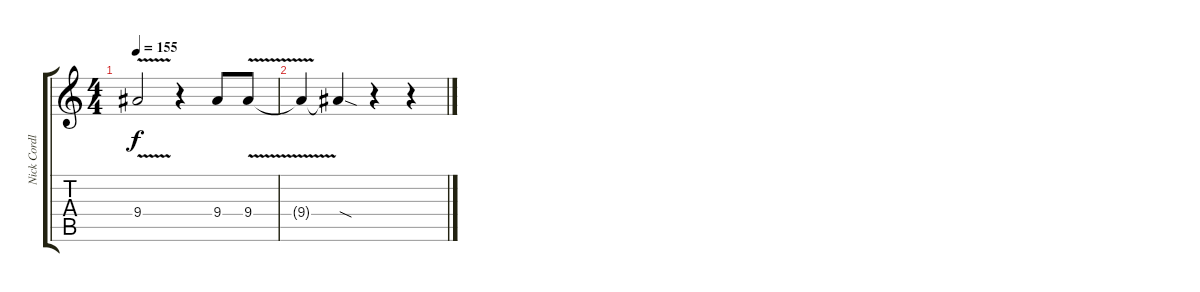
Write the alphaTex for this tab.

\track ("Nick Cordle" "Nick Cordl") {instrument distortionguitar}
\staff {score tabs}
\tuning (Eb4 Bb3 Gb3 Db3 Ab2 Eb2) {hide}
\ts (4 4)
\tempo 155
\clef g2
\ks c
9.4{v}.2{dy f} r.4 9.4.8 9.4{v}.8 |
9.4{t}.4 9.4{sod t}.4 r.4 r.4
